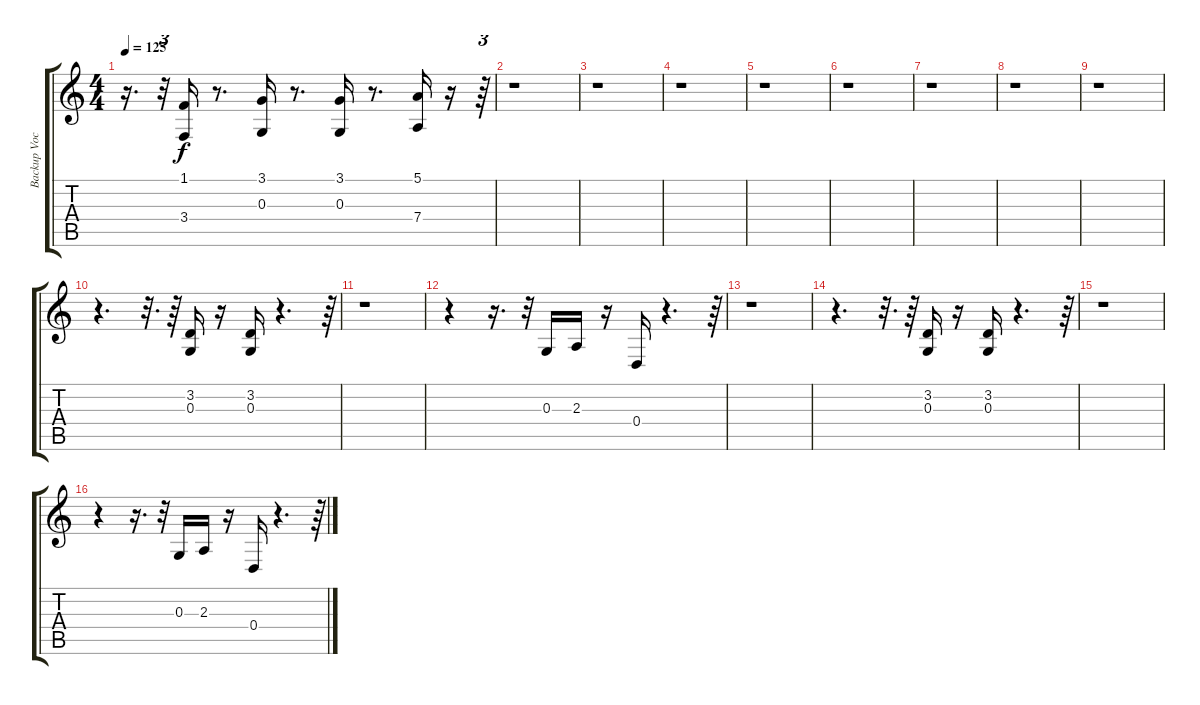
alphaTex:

\track ("Backup Voc" "Backup Voc") {instrument choiraahs}
\staff {score tabs}
\tuning (E4 B3 G3 D3 A2 E2) {hide}
\ts (4 4)
\tempo 125
\clef g2
\ks c
r.16{d dy f} r.32{tu (3 2)} (1.1 3.4).16 r.8{d} (3.1 0.3).16 r.8{d} (3.1 0.3).16 r.8{d} (5.1 7.4).16 r.16 r.64{tu (3 2)} |
r.1 |
r.1 |
r.1 |
r.1 |
r.1 |
r.1 |
r.1 |
r.1 |
r.4{d} r.32{d} r.64 (3.2 0.3).16 r.16 (3.2 0.3).16 r.4{d} r.64{tu (3 2)} |
r.1 |
r.4 r.16{d} r.32{tu (3 2)} 0.3.16 2.3.16 r.16 0.4.16 r.4{d} r.64{tu (3 2)} |
r.1 |
r.4{d} r.32{d} r.64 (3.2 0.3).16 r.16 (3.2 0.3).16 r.4{d} r.64{tu (3 2)} |
r.1 |
r.4 r.16{d} r.32{tu (3 2)} 0.3.16 2.3.16 r.16 0.4.16 r.4{d} r.64{tu (3 2)}
